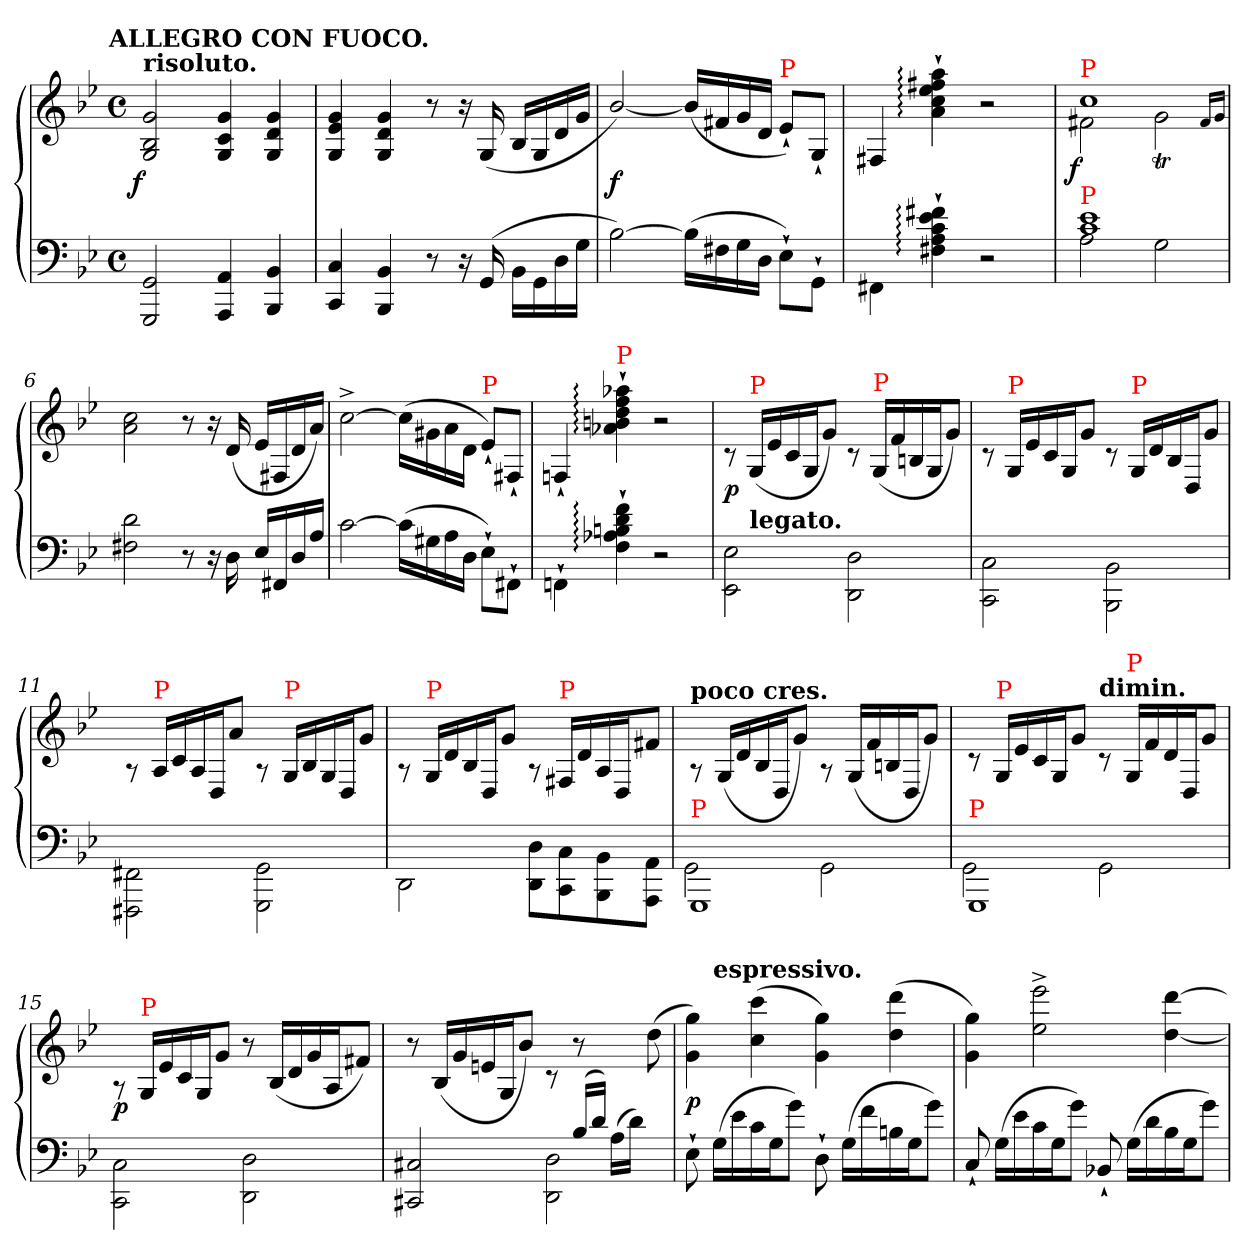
**kern	**kern	**dynam
*part1	*part1	*part1
*staff2	*staff1	*staff1/2
*clefF4	*clefG2	*
*k[b-e-]	*k[b-e-]	*
*g:	*g:	*
!!LO:TX:omd:t=ALLEGRO CON FUOCO.
*M4/4	*M4/4	*
*met(c)	*met(c)	*
*MM138	*MM138	*
=1	=1	=1
!	!LO:TX:a:B:t=risoluto.	!
!	!	!LO:DY:rj
2GG 2GGG	2g 2B- 2G	f
4AA 4AAA	4g 4c 4G	.
4BB- 4BBB-	4g 4d 4G	.
=2	=2	=2
4C 4CC	4g 4e- 4G	.
4BB- 4BBB-	4g 4d 4G	.
8r	8r	.
16r	16r	.
(16GG	(>16G	.
16BB-\LL	16B-LL	.
16GG\	16G	.
16D\	16d	.
16G\JJ	16gJJ	.
=3	=3	=3
[2B-)	[2b-/)	f
(16B-LL]	(16b-LL]	.
16F#X	16f#X	.
16G	16g	.
16DJJ	16dJJ	.
!	!LO:TX:a:color=red:t=P	!
8E-`>\L)	8e-`>\L)	.
8GG`>J	8G`>/J	.
=4	=4	=4
4FF#X\	4F#X/	.
4f#X:`>\ 4e-:`>\ 4c:`>\ 4A:`>\ 4F#X:`>\	4aa:`>\ 4ff#X:`>\ 4ee-:`>\ 4cc:`>\ 4a:`>\	.
2r	2r	.
=5	=5	=5
*^	*^	*
!	!	!LO:TX:a:color=red:t=P	!	!
!LO:TX:a:color=red:t=P	!	!	!	!
!	!	!	!	!LO:DY:rj
1e- 1c	2A	1cc	2f#X	f
.	2G	.	2gT	.
*v	*v	*	*	*
*	*v	*v	*
.	16qqf#/LL	.
.	16qqg/JJ	.
=6	=6	=6
2d 2F#X	2cc 2a	.
8r	8r	.
16r	16r	.
16D	(>16d	.
16E-LL	16e-LL	.
16FF#X	16F#X	.
16D	16d	.
16AJJ	16aJJ)	.
=7	=7	=7
[2c	[2cc^<	.
(16cLL]	(16cc\LL]	.
16G#X	16g#X	.
16A	16a	.
16DJJ	16dJJ	.
!	!LO:TX:a:color=red:t=P	!
8E-`>\L)	8e-`>\L)	.
8FF#X`>J	8F#X`>/J	.
=8	=8	=8
4FFn`>\	4Fn`>/	.
!	!LO:TX:a:color=red:t=P	!
4f:`> 4d:`> 4Bn:`> 4A-X:`> 4F:`>	4aa-X:`> 4ff:`> 4dd:`> 4bn:`> 4a-X:`>	.
2r	2r	.
=9	=9	=9
*^	*	*
2E-\ 2EE-\	8ryy	8rc	p
!	!	!LO:TX:a:color=red:t=P	!
!	!LO:TX:a:B:t=legato.	!	!
.	2..ryy	(>16G/LL	.
.	.	16e-/	.
.	.	16c/	.
.	.	16G/J	.
.	.	8g\J)	.
2D\ 2DD\	.	8rc	.
!	!	!LO:TX:a:color=red:t=P	!
.	.	(>16G/LL	.
.	.	16f/	.
.	.	16Bn/	.
.	.	16G/J	.
.	.	8g\J)	.
*v	*v	*	*
=10	=10	=10
2C\ 2CC\	8rc	.
!	!LO:TX:a:color=red:t=P	!
.	16G/LL	.
.	16e-/	.
.	16c/	.
.	16G/J	.
.	(>8g\J	.
2BB-\ 2BBB-\	8rc	.
!	!LO:TX:a:color=red:t=P	!
.	16G/LL	.
.	16d/	.
.	16B-/	.
.	16D/J	.
.	(>8g\J	.
=11	=11	=11
2FF#X\ 2FFF#X\	8rA	.
!	!LO:TX:a:color=red:t=P	!
.	16A/LL	.
.	16c/	.
.	16A/	.
.	16D/J	.
.	(>8a\J	.
2GG\ 2GGG\	8rA	.
!	!LO:TX:a:color=red:t=P	!
.	16G/LL	.
.	16B-/	.
.	16G/	.
.	16D/J	.
.	(>8g\J	.
=12	=12	=12
2DD\	8rA	.
!	!LO:TX:a:color=red:t=P	!
.	16G/LL	.
.	16d/	.
.	16B-/	.
.	16D/J	.
.	(>8g\J	.
8D\ 8DD\L	8rA	.
!	!LO:TX:a:color=red:t=P	!
8C\ 8CC\	16F#X/LL	.
.	16d/	.
8BB- 8BBB-	16A/	.
.	16D/J	.
8AA 8AAAJ	(>8f#X\J	.
=13	=13	=13
*^	*	*
!	!	!LO:TX:a:B:t=poco cres.	!
!LO:TX:a:color=red:t=P	!	!	!
1GGG	2GG	8rA	.
.	.	(>16G/LL	.
.	.	16d/	.
.	.	16B-/	.
.	.	16D/J	.
.	.	8g\J)	.
.	2GG	8rA	.
.	.	(>16G/LL	.
.	.	16f/	.
.	.	16Bn/	.
.	.	16D/J	.
.	.	8g\J)	.
=14	=14	=14	=14
!LO:TX:a:color=red:t=P	!	!	!
1GGG	2GG	8rc	.
!	!	!LO:TX:a:color=red:t=P	!
.	.	16G/LL	.
.	.	16e-/	.
.	.	16c/	.
.	.	16G/J	.
.	.	(>8g\J	.
!	!	!LO:TX:a:B:t=dimin.	!
.	2GG	8rc	.
!	!	!LO:TX:a:color=red:t=P	!
.	.	16G/LL	.
.	.	16f/	.
.	.	16d/	.
.	.	16D/J	.
.	.	8g\J	.
*v	*v	*	*
=15	=15	=15
2C\ 2CC\	8rA	p
!	!LO:TX:a:color=red:t=P	!
.	16G/LL	.
.	16e-/	.
.	16c/	.
.	16G/J	.
.	8g\J	.
2D\ 2DD\	8r	.
.	(<16B-LL	.
.	16d	.
.	16g	.
.	16AJ	.
.	8f#XJ)	.
=16	=16	=16
*^	*	*
2C#X 2CC#X	2ryy	8r	.
.	.	(16B-LL	.
.	.	16g	.
.	.	16en	.
.	.	16GJ	.
.	.	8b-J)	.
8ryy	2D 2DD	8rc	.
(<16B-/LL	.	8r	.
16d/JJ)	.	.	.
(>16A\LL	.	8ryy	.
16dJJ)	.	.	.
8ryy	.	(>8dd	.
*v	*v	*	*
=17	=17	=17
*	*^	*
8E-`>	4gg 4g)	8ryy	p
!	!	!LO:TX:a:B:t=espressivo.	!
(>16GLL	.	2..ryy	.
16e-	.	.	.
16c	(>4ccc 4cc	.	.
16GJ	.	.	.
8gJ)	.	.	.
8D`>	4gg 4g)	.	.
(>16GLL	.	.	.
16f	.	.	.
16Bn	(>4ddd 4dd	.	.
16GJ	.	.	.
8gJ)	.	.	.
*	*v	*v	*
=18	=18	=18
8C`<	4gg 4g)	.
(>16GLL	.	.
16e-	.	.
16c	2eee-^< 2ee-^<	.
16GJ	.	.
8gJ)	.	.
8BB-X`<	.	.
(>16GLL	.	.
16d	.	.
16B-	[4ddd [4dd	.
16GJ	.	.
8gJ)	.	.
=	=	=
*-	*-	*-
